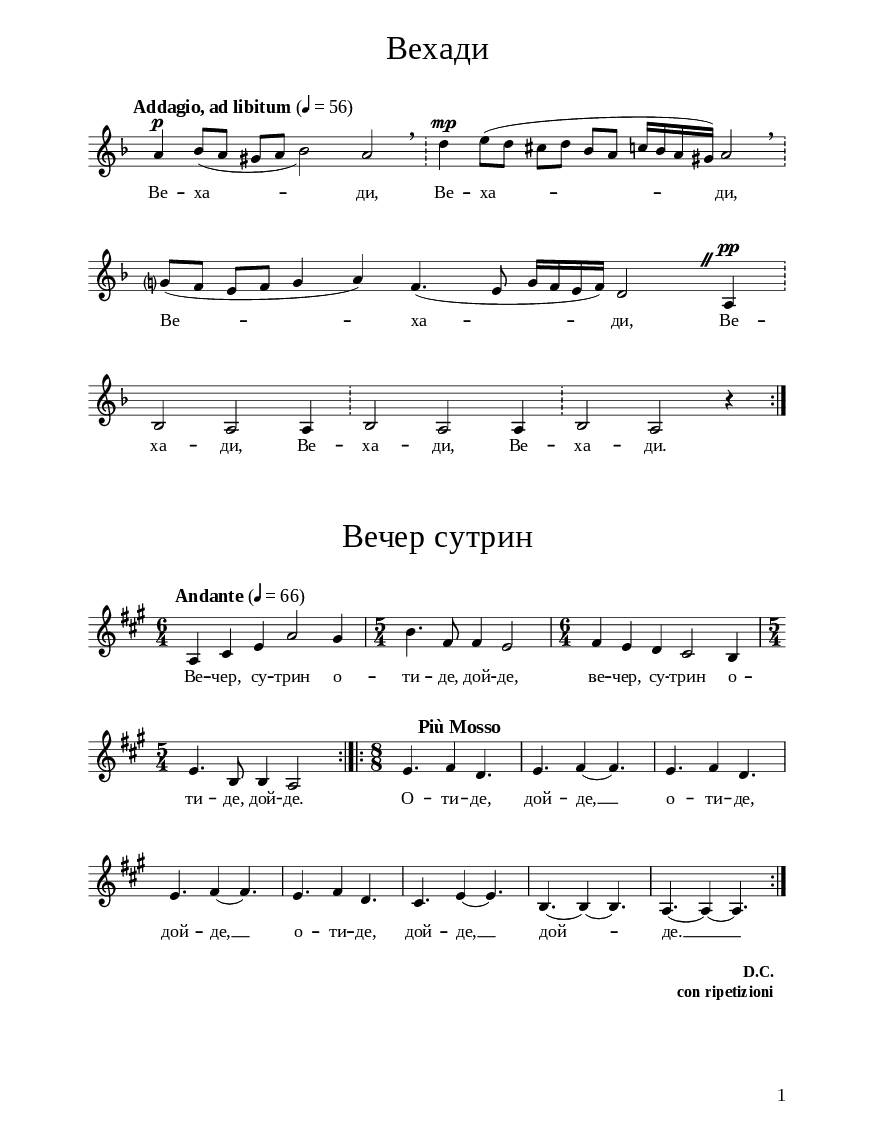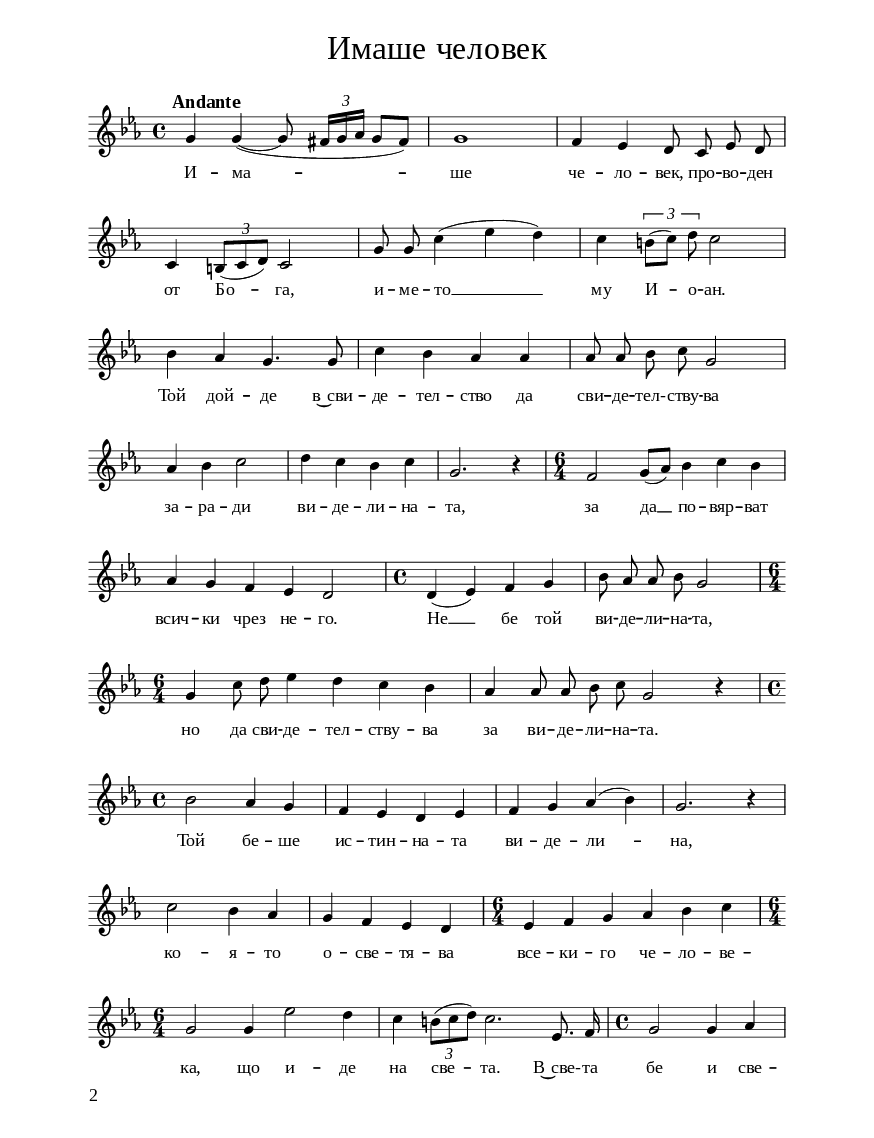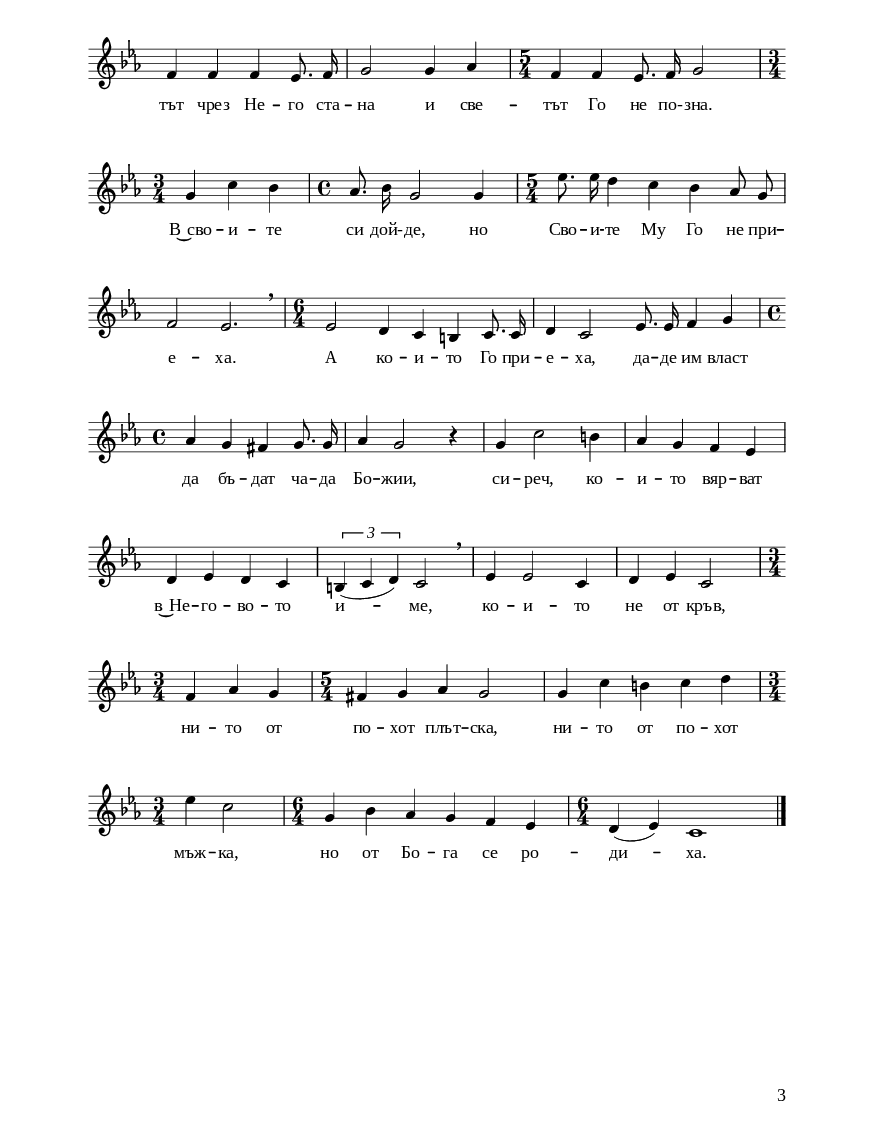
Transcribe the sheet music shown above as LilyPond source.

\version "2.24.2"

% include paper part and global functions
\include "include/globals.ily"

\bookpart {
  \label #'ref083_1
  \tocItem \markup "Вехади"
  \include "include/bookpart-paper.ily"
  \score {
    \include "include/score-layout.ily"

    \new Voice \absolute {
      \clef treble
      \key d \minor
      \tempoFunc "Addagio, ad libitum" 4 "56"
      \override Staff.BarLine.gap = 0.5
      \autoBeamOff
      \omit Score.TimeSignature
      \cadenzaOn % allows custom bar lines



      \slurDown a'4^\p bes'8 [ ( a'] gis' [a'] bes'2 ) \slurNeutral a' \bar "!"  \breathe  d''4^\mp  e''8 ( [d''] cis'' [d''] bes' [a'] c''16 [bes' a' gis'!] ) a'2 \bar "!" \breathe \break |

      \time 10/4 g'?8 ([ f'] e' [f'] g'4 a' ) f'4. ( e'8 g'16 [f' e' f'] ) d'2
      \override BreathingSign.text = \markup {
        \musicglyph "scripts.caesura.straight"
      }
      \breathe
      a4^\pp \bar "!" \break |


      bes2 a2 a4 \bar "!"  bes2 a a4  \bar "!"  bes2 a r4
      \bar ":|." \break
    }

    \addlyrics {
      Ве -- ха -- ди, Ве -- ха -- ди, Ве -- ха -- ди,
      Ве -- ха -- ди, Ве -- ха -- ди, Ве -- ха -- ди.
    }
    \header {
      title = \titleFunc "Вехади" "Vehadi"
    }

    \midi{}

  } % score
  %

  \include "include/bookpart-paper.ily"
  \label #'ref083_2
  \tocItem \markup "Вечер сутрин"
  \score {
    \include "include/score-layout.ily"

    \new Voice \absolute {
      \clef treble
      \key a \major
      \time 6/4
      \tempoFunc "Andante" 4 "66"
      \autoBeamOff

      a4 cis' e' a'2 gis'4 |  \time 5/4  b'4. fis'8 fis'4 e'2 | \time 6/4  fis'4 e' d' cis'2 b4 \break |

      \time 5/4  e'4. b8 b4 a2 | \bar ":|.|:" \time 8/8 \tempo  "      Più Mosso"

      e'4. fis'4 d'4. | e'4. fis'4 ~ fis'4. | e'4. fis'4 d'4. \break |

      e'4. fis'4 ~ fis'4. |e'4. fis'4 d'4. | cis'4. e'4 ~ e'4. | b4. ~ b4 ~ b4. | a4. ~ a4 ~ a4. | \bar ":|."


    }

    \addlyrics {
      Ве -- чер,
      су -- трин о -- ти -- де, дой -- де, ве -- чер,
      су -- трин о -- ти -- де, дой -- де. О -- ти --
      де, дой -- де, __ о -- ти -- де, дой -- де, __ о -- ти
      -- де, дой -- де, __ дой -- де. __}
      \header {
        title = \titleFunc "Вечер сутрин" "Večer sutrin"
      }

      \midi{}

    } % score

    \markup \dc-two "D.C." "con ripetizioni"

    \pageBreak
    \include "include/bookpart-paper.ily"
    \label #'ref083_3
    \tocItem \markup "Имаше человек"
    \score {
      \include "include/score-layout.ily"

      \new Voice \absolute {
        \clef treble
        \key c \minor
        \time 4/4
        \tempo "Andante"

        \autoBeamOff
        g'4  g' ( ~ g'8 \times 2/3  { fis'16 [g'16 as'] } g'8 [ fis'] ) | g'1 | f'4 es' d'8 c' es' d' \break |

        c'4  \times 2/3  { b8 ( [c' d'8] )  } c'2 | g'8 g' c''4 ( es'' d'' ) | \tupletUp c''4 \tuplet 3/2 { b'8 ([ c''] ) d''8 } c''2 \break \tupletNeutral |

        bes'4 as' g'4. g'8 | c''4 bes' as' as' | as'8 as' bes' c'' g'2 \break |

        as'4 bes' c''2 |  d''4 c'' bes' c'' | g'2. r4 |  \time 6/4  f'2 g'8 [( as' )] bes'4 c'' bes' \break |

        as'4 g' f' es' d'2 | \time 4/4  d'4 ( es' ) f' g' | bes'8 as' as' bes' g'2 \break |

        \time 6/4  g'4 c''8 d'' es''4 d'' c'' bes' | as'4 as'8 as' bes' c'' g'2 r4 \break |

        \time 4/4  bes'2 as'4 g' | f'4 es' d' es' | f'4 g' as' ( bes' ) | g'2. r4 \break |

        c''2 bes'4 as' | g'4 f' es' d' | \time 6/4  es'4 f' g' as' bes' c'' | \break

        \time 6/4  g'2 g'4 es''2 d''4 | c''4  \times 2/3  { b'8 ( [c'' d''8] ) } c''2.  es'8. f'16 \noBeam | \time 4/4  g'2 g'4 as' \break |

        f'4 f' f' es'8. f'16 | g'2 g'4 as' | \time 5/4  f'4 f' es'8. f'16 g'2 \break |

        \time 3/4  g'4 c'' bes' | \time 4/4  as'8. bes'16 g'2 g'4 | \time 5/4  es''8. es''16 d''4 c'' bes' as'8 g' \break |

        f'2 es'2. \breathe | \time 6/4  es'2 d'4 c' b c'8. c'16 | d'4 c'2 es'8. es'16 f'4 g' \break |

        \time 4/4  as'4 g' fis' g'8. g'16 \noBeam | as'4 g'2 r4 | g'4 c''2 b'4 | as'4 g' f' es' \break |

        d'4 es' d' c' | \times 2/3  {
          b4 ( c'4 d' )
        } c'2 \breathe | es'4 es'2 c'4 | d'4 es' c'2 \break |

        \time 3/4  f'4 as' g' | \time 5/4  fis'4 g' as' g'2 | g'4 c'' b' c'' d'' \break |

        \time 3/4  es''4 c''2 | \time 6/4  g'4 bes' as' g' f' es' | \time 6/4  d'4 ( es' ) c'1 | \bar "|."
      }

      \addlyrics {
        И -- ма --
        ше че -- ло -- век, про -- во -- ден от Бо --
        га, и -- ме -- то __ му И -- о -- ан. Той дой --
        де в~сви -- де -- тел -- ство да сви -- де -- "тел-"
        -- ству -- ва за -- ра -- ди ви -- де -- ли -- на
        -- та, за да __ по -- вяр -- ват всич -- ки чрез не
        -- го. Не __ бе той ви -- де -- ли -- на -- та, но
        да сви -- де -- тел -- ству -- ва за ви -- де --
        ли -- на -- та. Той бе -- ше ис -- тин -- на --
        та ви -- де -- ли -- на, ко -- я -- то о -- све
        -- тя -- ва все -- ки -- го че -- ло -- ве -- ка,
        що и -- де на све -- та. "В~све-" -- та бе и све
        -- тът чрез Не -- го ста -- на и све -- тът Го
        не "по-" -- зна. В~сво -- и -- те си "дой-" -- де, но
        Сво -- и -- те Му Го не при -- е -- ха. А ко
        -- и -- то Го при -- е -- ха, да -- де им власт
        да бъ -- дат ча -- да Бо -- жии, си -- реч, ко
        -- и -- то вяр -- ват в~Не -- го -- во -- то и --
        ме, ко -- и -- то не от кръв, ни -- то от по
        -- хот плът -- ска, ни -- то от по -- хот мъж --
        ка, но от Бо -- га се ро -- ди -- ха.}

        \header {
          title = \titleFunc "Имаше человек" "Imaše čelovek"
        }

        \midi{}

      } % score


    } % bookpart
